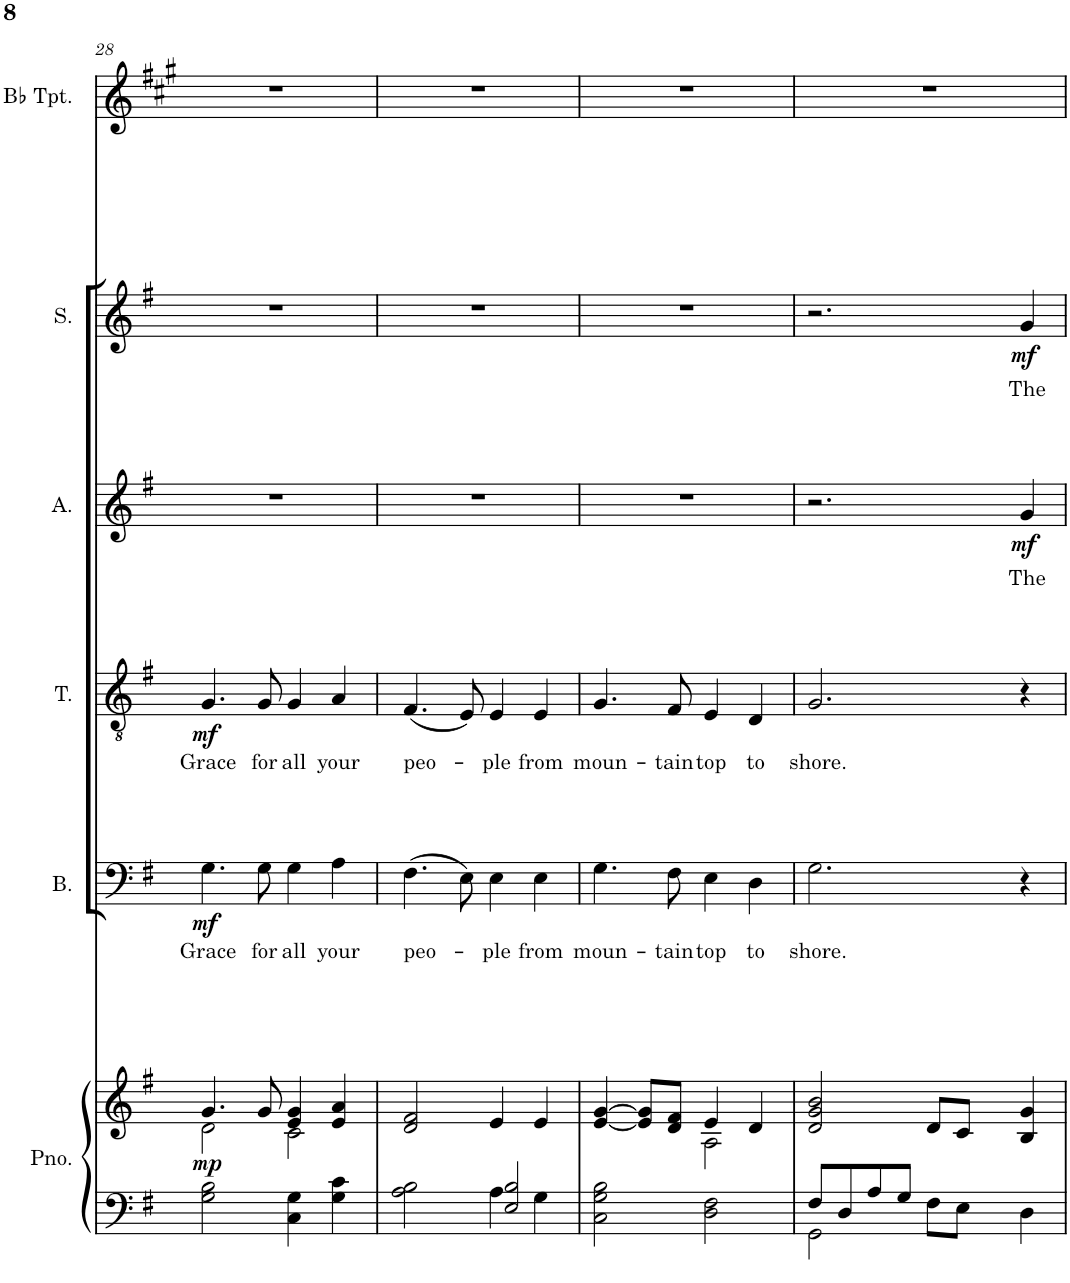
**kern	**kern	**dynam	**kern	**text	**dynam	**kern	**text	**dynam	**kern	**text	**dynam	**kern	**text	**dynam	**kern
*part6	*part6	*part6	*part5	*part5	*part5	*part4	*part4	*part4	*part3	*part3	*part3	*part2	*part2	*part2	*part1
*staff7	*staff6	*staff6/7	*staff5	*staff5	*staff5	*staff4	*staff4	*staff4	*staff3	*staff3	*staff3	*staff2	*staff2	*staff2	*staff1
*I"Piano	*	*	*I"Bass	*	*	*I"Tenor	*	*	*I"Alto	*	*	*I"Soprano	*	*	*I"Bb Trumpet
*I'Pno.	*	*	*I'B.	*	*	*I'T.	*	*	*I'A.	*	*	*I'S.	*	*	*I'Bb Tpt.
!!LO:PB:g=z
*clefF4	*clefG2	*	*clefF4	*	*	*clefGv2	*	*	*clefG2	*	*	*clefG2	*	*	*clefG2
*	*	*	*	*	*	*	*	*	*	*	*	*	*	*	*Trd1c2
*k[f#]	*k[f#]	*	*k[f#]	*	*	*k[f#]	*	*	*k[f#]	*	*	*k[f#]	*	*	*k[f#c#g#]
*M4/4	*M4/4	*	*M4/4	*	*	*M4/4	*	*	*M4/4	*	*	*M4/4	*	*	*M4/4
=28	=28	=28	=28	=28	=28	=28	=28	=28	=28	=28	=28	=28	=28	=28	=28
*	*^	*	*	*	*	*	*	*	*	*	*	*	*	*	*
!	!	!	!LO:DY:b	!	!LO:LY:b	!LO:DY:b	!	!LO:LY:b	!LO:DY:b	!	!	!	!	!	!	!
2G\ 2B\	4.g/	2d\	mp	4.G\	Grace	mf	4.G/	Grace	mf	1r	.	.	1r	.	.	1r
!	!	!	!	!	!LO:LY:b	!	!	!LO:LY:b	!	!	!	!	!	!	!	!
.	8g/	.	.	8G\	for	.	8G/	for	.	.	.	.	.	.	.	.
!	!	!	!	!	!LO:LY:b	!	!	!LO:LY:b	!	!	!	!	!	!	!	!
4C\ 4G\	4e/ 4g/	2c\	.	4G\	all	.	4G/	all	.	.	.	.	.	.	.	.
!	!	!	!	!	!LO:LY:b	!	!	!LO:LY:b	!	!	!	!	!	!	!	!
4G\ 4c\	4e/ 4a/	.	.	4A\	your	.	4A/	your	.	.	.	.	.	.	.	.
*	*v	*v	*	*	*	*	*	*	*	*	*	*	*	*	*	*
=29	=29	=29	=29	=29	=29	=29	=29	=29	=29	=29	=29	=29	=29	=29	=29
*^	*	*	*	*	*	*	*	*	*	*	*	*	*	*	*
!	!	!	!	!	!LO:LY:b	!	!	!LO:LY:b	!	!	!	!	!	!	!	!
2A\ 2B\	2ryy	2d/ 2f#/	.	(4.F#\	peo-	.	(4.F#/	peo-	.	1r	.	.	1r	.	.	1r
.	.	.	.	8E\)	.	.	8E/)	.	.	.	.	.	.	.	.	.
!	!	!	!	!	!LO:LY:b	!	!	!LO:LY:b	!	!	!	!	!	!	!	!
2E/ 2B/	4A\	4e/	.	4E\	-ple	.	4E/	-ple	.	.	.	.	.	.	.	.
!	!	!	!	!	!LO:LY:b	!	!	!LO:LY:b	!	!	!	!	!	!	!	!
.	4G\	4e/	.	4E\	from	.	4E/	from	.	.	.	.	.	.	.	.
=30	=30	=30	=30	=30	=30	=30	=30	=30	=30	=30	=30	=30	=30	=30	=30	=30
*	*	*^	*	*	*	*	*	*	*	*	*	*	*	*	*	*
!	!	!	!	!	!	!LO:LY:b	!	!	!LO:LY:b	!	!	!	!	!	!	!	!
*v	*v	*	*	*	*	*	*	*	*	*	*	*	*	*	*	*	*
2C\ 2G\ 2B\	[4e/ [4g/	2ryy	.	4.G\	moun-	.	4.G/	moun-	.	1r	.	.	1r	.	.	1r
.	8e/] 8g/]L	.	.	.	.	.	.	.	.	.	.	.	.	.	.	.
!	!	!	!	!	!LO:LY:b	!	!	!LO:LY:b	!	!	!	!	!	!	!	!
.	8d/ 8f#/J	.	.	8F#\	-tain	.	8F#/	-tain	.	.	.	.	.	.	.	.
!	!	!	!	!	!LO:LY:b	!	!	!LO:LY:b	!	!	!	!	!	!	!	!
2D\ 2F#\	4e/	2A\	.	4E\	top	.	4E/	top	.	.	.	.	.	.	.	.
!	!	!	!	!	!LO:LY:b	!	!	!LO:LY:b	!	!	!	!	!	!	!	!
.	4d/	.	.	4D\	to	.	4D/	to	.	.	.	.	.	.	.	.
*	*v	*v	*	*	*	*	*	*	*	*	*	*	*	*	*	*
=31	=31	=31	=31	=31	=31	=31	=31	=31	=31	=31	=31	=31	=31	=31	=31
*^	*	*	*	*	*	*	*	*	*	*	*	*	*	*	*
!	!	!	!	!	!LO:LY:b	!	!	!LO:LY:b	!	!	!	!	!	!	!	!
8F#/L	2GG\	2d/ 2g/ 2b/	.	2.G\	shore.	.	2.G/	shore.	.	2.r	.	.	2.r	.	.	1r
8D/	.	.	.	.	.	.	.	.	.	.	.	.	.	.	.	.
8A/	.	.	.	.	.	.	.	.	.	.	.	.	.	.	.	.
8G/J	.	.	.	.	.	.	.	.	.	.	.	.	.	.	.	.
8F#\L	2ryy	8d/L	.	.	.	.	.	.	.	.	.	.	.	.	.	.
8E\J	.	8c/J	.	.	.	.	.	.	.	.	.	.	.	.	.	.
!	!	!	!	!	!	!	!	!	!	!	!LO:LY:b	!LO:DY:b	!	!LO:LY:b	!LO:DY:b	!
4D\	.	4B/ 4g/	.	4r	.	.	4r	.	.	4g/	The	mf	4g/	The	mf	.
*v	*v	*	*	*	*	*	*	*	*	*	*	*	*	*	*	*
=	=	=	=	=	=	=	=	=	=	=	=	=	=	=	=
*-	*-	*-	*-	*-	*-	*-	*-	*-	*-	*-	*-	*-	*-	*-	*-
